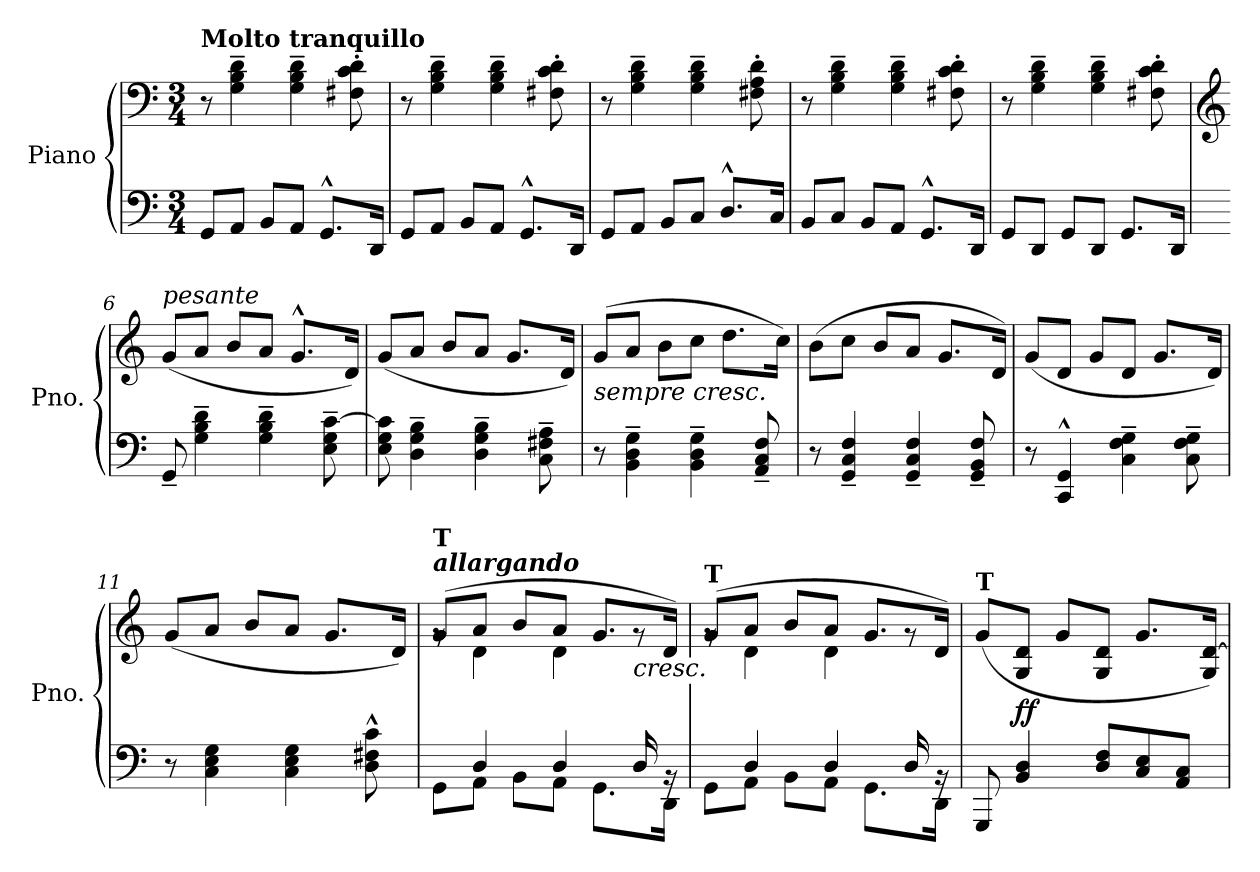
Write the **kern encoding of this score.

**kern	**kern	**dynam
*part1	*part1	*part1
*staff2	*staff1	*staff1/2
*I"Piano	*	*
*I'Pno.	*	*
*clefF4	*clefF4	*
*k[]	*k[]	*
*M3/4	*M3/4	*
=1	=1	=1
!	!LO:TX:a:B:t=Molto tranquillo	!
8GG/L	8r	.
!	!	!LO:DY:b
!	!	!LO:DY:n=1:b
8AA/J	4G\~ 4B\~ 4d\~	f other-dynamics
8BB/L	.	.
8AA/J	4G\~ 4B\~ 4d\~	.
8.GG^^/L	.	.
.	8F#X\' 8c\' 8d\'	.
16DD/Jk	.	.
=2	=2	=2
8GG/L	8r	.
8AA/J	4G\~ 4B\~ 4d\~	.
8BB/L	.	.
8AA/J	4G\~ 4B\~ 4d\~	.
8.GG^^/L	.	.
.	8F#X\' 8c\' 8d\'	.
16DD/Jk	.	.
=3	=3	=3
8GG/L	8r	.
8AA/J	4G\~ 4B\~ 4d\~	.
8BB/L	.	.
8C/J	4G\~ 4B\~ 4d\~	.
8.D^^/L	.	.
.	8F#X\' 8A\' 8d\'	.
16C/Jk	.	.
=4	=4	=4
8BB/L	8r	.
8C/J	4G\~ 4B\~ 4d\~	.
8BB/L	.	.
8AA/J	4G\~ 4B\~ 4d\~	.
8.GG^^/L	.	.
.	8F#X\' 8c\' 8d\'	.
16DD/Jk	.	.
=5	=5	=5
8GG/L	8r	.
8DD/J	4G\~ 4B\~ 4d\~	.
8GG/L	.	.
8DD/J	4G\~ 4B\~ 4d\~	.
8.GG/L	.	.
.	8F#X\' 8c\' 8d\'	.
16DD/Jk	.	.
!!LO:LB:g=z
=6	=6	=6
*	*clefG2	*
!	!LO:TX:a:i:t=pesante	!
8GG~/	(<8g/L	.
4G\~ 4B\~ 4d\~	8a/J	.
.	8b/L	.
4G\~ 4B\~ 4d\~	8a/J	.
.	8.g^^/L	.
8E\~ 8G\~ [8c\~	.	.
.	16d/Jk)	.
=7	=7	=7
8E\ 8G\ 8c\]	(<8g/L	.
4D\~ 4G\~ 4B\~	8a/J	.
.	8b/L	.
4D\~ 4G\~ 4B\~	8a/J	.
.	8.g/L	.
8C\~ 8F#X\~ 8A\~	.	.
.	16d/Jk)	.
=8	=8	=8
!	!LO:TX:b:i:t=sempre cresc.	!
8r	(>8g/L	.
4BB\~ 4D\~ 4G\~	8a/J	.
.	8b\L	.
4BB\~ 4D\~ 4G\~	8cc\J	.
.	8.dd\L	.
8AA/~ 8C/~ 8F/~	.	.
.	16cc\Jk)	.
=9	=9	=9
8r	(>8b\L	.
4GG/~ 4C/~ 4F/~	8cc\J	.
.	8b/L	.
4GG/~ 4C/~ 4F/~	8a/J	.
.	8.g/L	.
8GG/~ 8BB/~ 8F/~	.	.
.	16d/Jk)	.
=10	=10	=10
8r	(<8g/L	.
4CC/^^ 4GG/^^	8d/J	.
.	8g/L	.
4C\~ 4F\~ 4G\~	8d/J	.
.	8.g/L	.
8C\~ 8F\~ 8G\~	.	.
.	16d/Jk)	.
!!LO:LB:g=z
=11	=11	=11
8r	(<8g/L	.
4C\ 4E\ 4G\	8a/J	.
.	8b/L	.
4C\ 4E\ 4G\	8a/J	.
.	8.g/L	.
8D\^^ 8F#X\^^ 8c\^^	.	.
.	16d/Jk)	.
=12	=12	=12
*^	*^	*
!	!	!LO:TX:a:Bi:t=allargando	!	!
!	!	!LO:TX:a:B:t=T	!	!
!	!	!	!	!LO:DY:b
!	!	!	!	!LO:DY:n=1:b
8ryy	8GG\L	(>8g/L	8rg	other-dynamics f
4D/	8AA\J	8a/J	4d\	.
.	8BB\L	8b/L	.	.
4D/	8AA\J	8a/J	4d\	.
.	8.GG\L	8.g/L	.	.
!	!	!	!LO:TX:b:i:t=cresc.	!
16D/	.	.	8rg	.
16rBB	16DD\Jk	16d/Jk)	.	.
=13	=13	=13	=13	=13
!	!	!LO:TX:a:B:t=T	!	!
8ryy	8GG\L	(>8g/L	8rg	.
4D/	8AA\J	8a/J	4d\	.
.	8BB\L	8b/L	.	.
4D/	8AA\J	8a/J	4d\	.
.	8.GG\L	8.g/L	.	.
16D/	.	.	8rg	.
16rBB	16DD\Jk	16d/Jk)	.	.
*	*	*v	*v	*
=14	=14	=14	=14
!	!	!LO:TX:a:B:t=T	!
*v	*v	*	*
8GGG/	(>8g/L	.
!	!	!LO:DY:b
4BB/ 4D/	8G/ 8d/J	ff
.	8g/L	.
8D/ 8F/L	8G/ 8d/J	.
8C/ 8E/	8.g/L	.
8AA/ 8C/J	.	.
.	16G/ [16d/Jk)	.
=	=	=
*-	*-	*-
